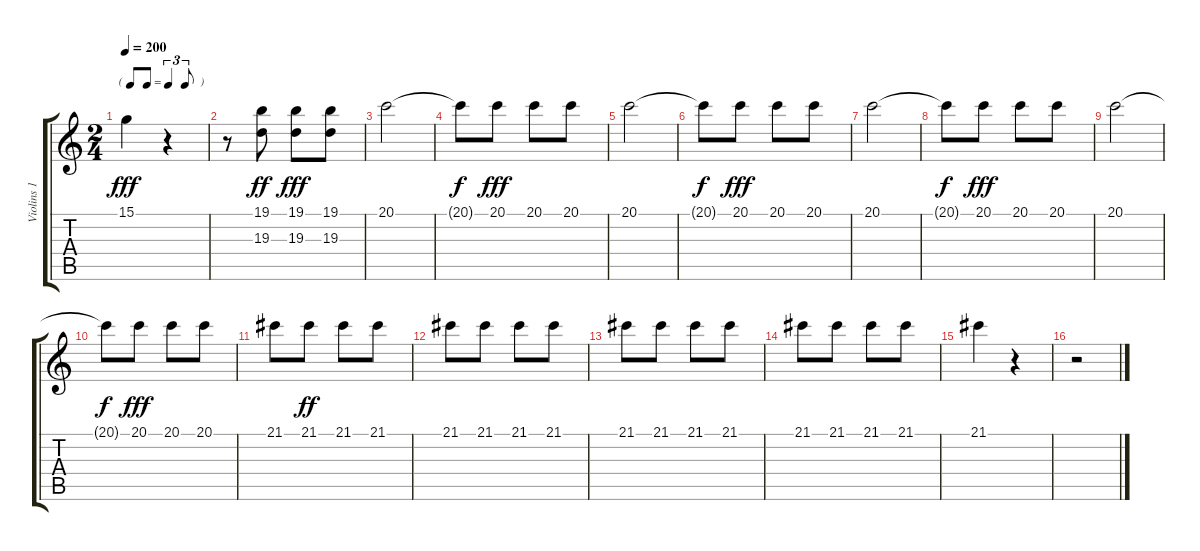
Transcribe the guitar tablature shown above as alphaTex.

\track ("Violins 1" "Violins 1") {instrument stringensemble1}
\staff {score tabs}
\tuning (E4 B3 G3 D3 A2 E2) {hide}
\ts (2 4)
\tf triplet8th
\tempo 200
\clef g2
\ks c
15.1.4{dy fff} r.4 |
r.8 (19.1 19.3).8{dy ff} (19.1 19.3).8{dy fff} (19.1 19.3).8 |
20.1.2 |
20.1{t}.8{dy f} 20.1.8{dy fff} 20.1.8 20.1.8 |
20.1.2 |
20.1{t}.8{dy f} 20.1.8{dy fff} 20.1.8 20.1.8 |
20.1.2 |
20.1{t}.8{dy f} 20.1.8{dy fff} 20.1.8 20.1.8 |
20.1.2 |
20.1{t}.8{dy f} 20.1.8{dy fff} 20.1.8 20.1.8 |
21.1.8 21.1.8{dy ff} 21.1.8 21.1.8 |
21.1.8 21.1.8 21.1.8 21.1.8 |
21.1.8 21.1.8 21.1.8 21.1.8 |
21.1.8 21.1.8 21.1.8 21.1.8 |
21.1.4 r.4 |
r.2
